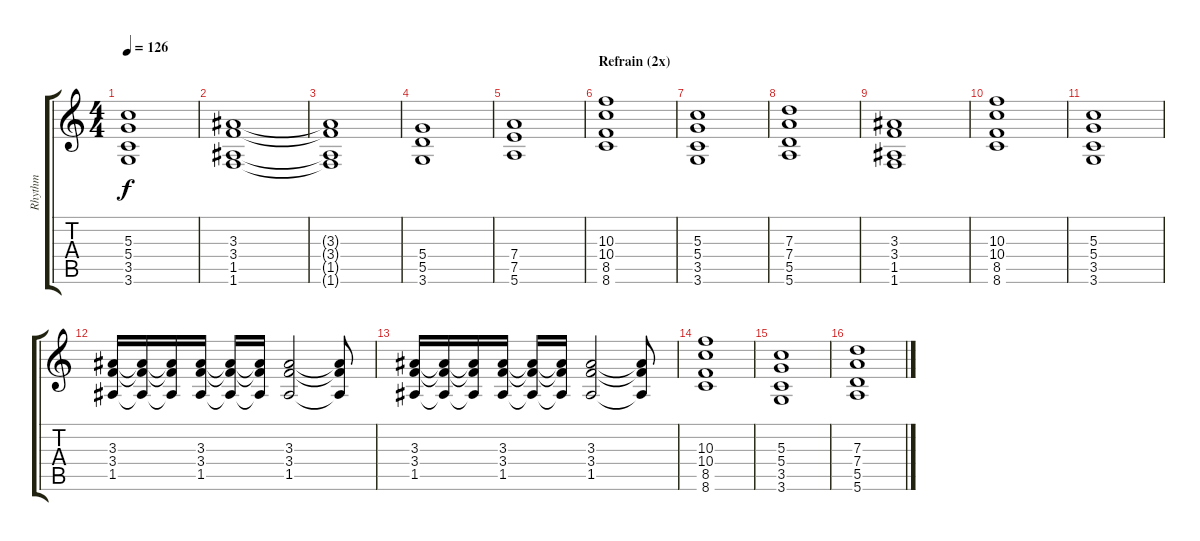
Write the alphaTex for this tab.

\track ("Rhythm" "Rhythm") {instrument overdrivenguitar}
\staff {score tabs}
\tuning (E4 B3 G3 D3 A2 E2) {hide}
\ts (4 4)
\tempo 126
\clef g2
\ks c
(5.3{t} 5.4{t} 3.5{t} 3.6{t}).1{dy f} |
(3.3 3.4 1.5 1.6).1 |
(3.3{t} 3.4{t} 1.5{t} 1.6{t}).1 |
(5.4 5.5 3.6).1 |
(7.4 7.5 5.6).1 |
\section ("" "Refrain (2x)")
(10.3 10.4 8.5 8.6).1 |
(5.3 5.4 3.5 3.6).1 |
(7.3 7.4 5.5 5.6).1 |
(3.3 3.4 1.5 1.6).1 |
(10.3 10.4 8.5 8.6).1 |
(5.3 5.4 3.5 3.6).1 |
(3.3 3.4 1.5).16 (3.3{t} 3.4{t} 1.5{t}).16 (3.3{t} 3.4{t} 1.5{t}).16 (3.3 3.4 1.5).16 (3.3{t} 3.4{t} 1.5{t}).16 (3.3{t} 3.4{t} 1.5{t}).16 (3.3 3.4 1.5).2 (3.3{t} 3.4{t} 1.5{t}).8 |
(3.3 3.4 1.5).16 (3.3{t} 3.4{t} 1.5{t}).16 (3.3{t} 3.4{t} 1.5{t}).16 (3.3 3.4 1.5).16 (3.3{t} 3.4{t} 1.5{t}).16 (3.3{t} 3.4{t} 1.5{t}).16 (3.3 3.4 1.5).2 (3.3{t} 3.4{t} 1.5{t}).8 |
(10.3 10.4 8.5 8.6).1 |
(5.3 5.4 3.5 3.6).1 |
(7.3 7.4 5.5 5.6).1
